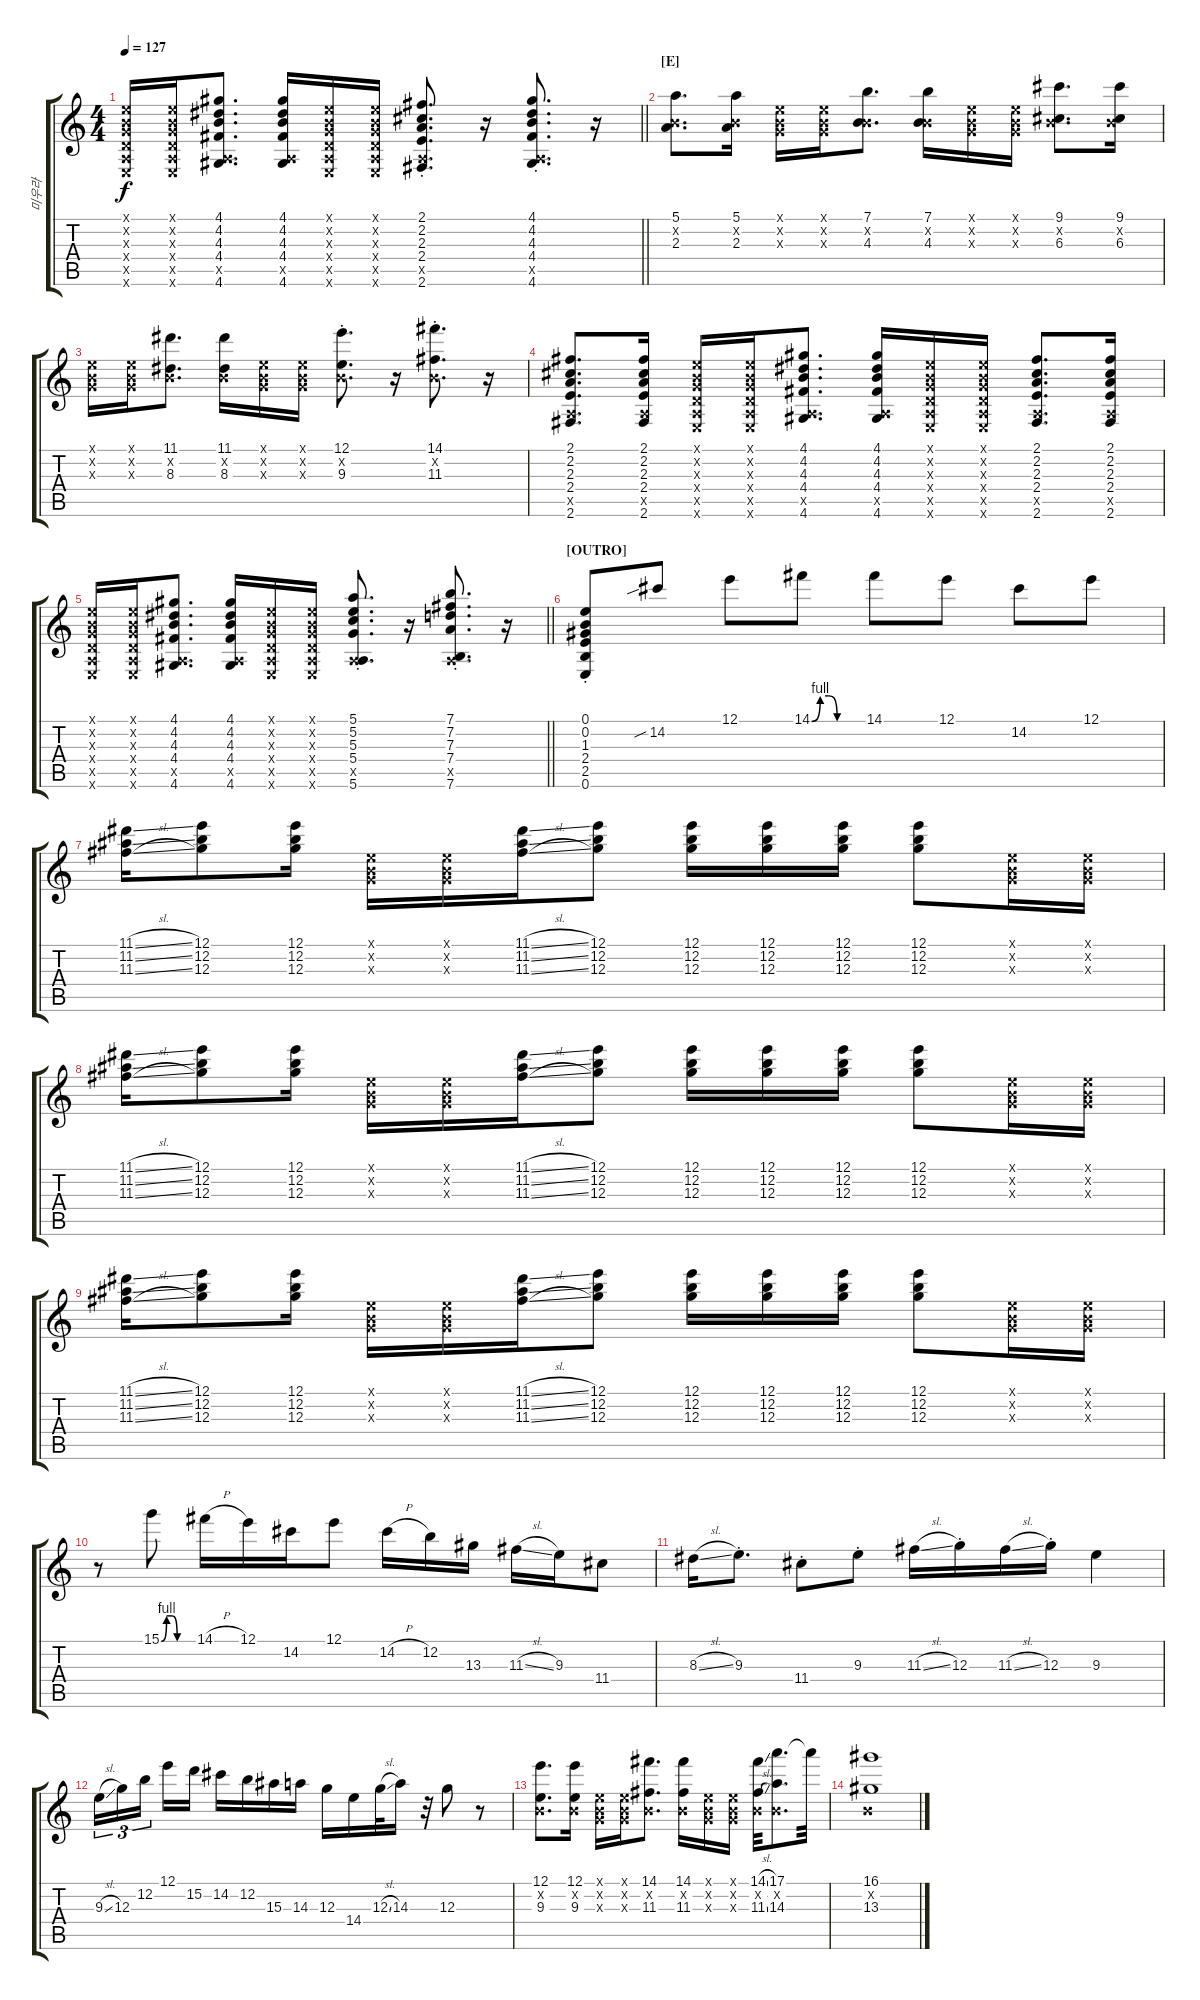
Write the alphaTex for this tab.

\track ("미우라" "미우라") {instrument acousticguitarsteel}
\staff {score tabs}
\tuning (E4 B3 G3 D3 A2 E2) {hide}
\ts (4 4)
\tempo 127
\clef g2
\barLineRight lightlight
\ks c
(0.1{x} 0.2{x} 0.3{x} 0.4{x} 0.5{x} 0.6{x}).16{dy f} (0.1{x} 0.2{x} 0.3{x} 0.4{x} 0.5{x} 0.6{x}).16 (4.1 4.2 4.3 4.4 0.5{x} 4.6).8{d} (4.1 4.2 4.3 4.4 0.5{x} 4.6).16 (0.1{x} 0.2{x} 0.3{x} 0.4{x} 0.5{x} 0.6{x}).16 (0.1{x} 0.2{x} 0.3{x} 0.4{x} 0.5{x} 0.6{x}).16 (2.1{st} 2.2{st} 2.3 2.4{st} 0.5{x} 2.6{st}).8{d} r.16 (4.1{st} 4.2{st} 4.3{st} 4.4{st} 0.5{x} 4.6{st}).8{d} r.16 |
\section ("" "[E]")
(5.1 0.2{x} 2.3).8{d} (5.1 0.2{x} 2.3).16 (0.1{x} 0.2{x} 0.3{x}).16 (0.1{x} 0.2{x} 0.3{x}).16 (7.1 0.2{x} 4.3).8{d} (7.1 0.2{x} 4.3).16 (0.1{x} 0.2{x} 0.3{x}).16 (0.1{x} 0.2{x} 0.3{x}).16 (9.1 0.2{x} 6.3).8{d} (9.1 0.2{x} 6.3).16 |
(0.1{x} 0.2{x} 0.3{x}).16 (0.1{x} 0.2{x} 0.3{x}).16 (11.1 0.2{x} 8.3).8{d} (11.1 0.2{x} 8.3).16 (0.1{x} 0.2{x} 0.3{x}).16 (0.1{x} 0.2{x} 0.3{x}).16 (12.1{st} 0.2{x} 9.3{st}).8{d} r.16 (14.1{st} 0.2{x} 11.3{st}).8{d} r.16 |
(2.1 2.2 2.3 2.4 0.5{x} 2.6).8{d} (2.1 2.2 2.3 2.4 0.5{x} 2.6).16 (0.1{x} 0.2{x} 0.3{x} 0.4{x} 0.5{x} 0.6{x}).16 (0.1{x} 0.2{x} 0.3{x} 0.4{x} 0.5{x} 0.6{x}).16 (4.1 4.2 4.3 4.4 0.5{x} 4.6).8{d} (4.1 4.2 4.3 4.4 0.5{x} 4.6).16 (0.1{x} 0.2{x} 0.3{x} 0.4{x} 0.5{x} 0.6{x}).16 (0.1{x} 0.2{x} 0.3{x} 0.4{x} 0.5{x} 0.6{x}).16 (2.1 2.2 2.3 2.4 0.5{x} 2.6).8{d} (2.1 2.2 2.3 2.4 0.5{x} 2.6).16 |
\barLineRight lightlight
(0.1{x} 0.2{x} 0.3{x} 0.4{x} 0.5{x} 0.6{x}).16 (0.1{x} 0.2{x} 0.3{x} 0.4{x} 0.5{x} 0.6{x}).16 (4.1 4.2 4.3 4.4 0.5{x} 4.6).8{d} (4.1 4.2 4.3 4.4 0.5{x} 4.6).16 (0.1{x} 0.2{x} 0.3{x} 0.4{x} 0.5{x} 0.6{x}).16 (0.1{x} 0.2{x} 0.3{x} 0.4{x} 0.5{x} 0.6{x}).16 (5.1{st} 5.2{st} 5.3 5.4{st} 0.5{x} 5.6{st}).8{d} r.16 (7.1{st} 7.2{st} 7.3{st} 7.4{st} 0.5{x} 7.6{st}).8{d} r.16 |
\section ("" "[OUTRO]")
(0.1{st} 0.2{st} 1.3{st} 2.4{st} 2.5{st} 0.6{st}).8 14.2{sib}.8 12.1.8 14.1{be (custom 0 0 10 4 20 4 30 0 60 0)}.8 14.1.8 12.1.8 14.2.8 12.1.8 |
(11.1{sl} 11.2{sl} 11.3{sl}).16 (12.1 12.2 12.3).8 (12.1 12.2 12.3).16 (0.1{x} 0.2{x} 0.3{x}).16 (0.1{x} 0.2{x} 0.3{x}).16 (11.1{sl} 11.2{sl} 11.3{sl}).16 (12.1 12.2 12.3).8 (12.1 12.2 12.3).16 (12.1 12.2 12.3).16 (12.1 12.2 12.3).16 (12.1 12.2 12.3).8 (0.1{x} 0.2{x} 0.3{x}).16 (0.1{x} 0.2{x} 0.3{x}).16 |
(11.1{sl} 11.2{sl} 11.3{sl}).16 (12.1 12.2 12.3).8 (12.1 12.2 12.3).16 (0.1{x} 0.2{x} 0.3{x}).16 (0.1{x} 0.2{x} 0.3{x}).16 (11.1{sl} 11.2{sl} 11.3{sl}).16 (12.1 12.2 12.3).8 (12.1 12.2 12.3).16 (12.1 12.2 12.3).16 (12.1 12.2 12.3).16 (12.1 12.2 12.3).8 (0.1{x} 0.2{x} 0.3{x}).16 (0.1{x} 0.2{x} 0.3{x}).16 |
(11.1{sl} 11.2{sl} 11.3{sl}).16 (12.1 12.2 12.3).8 (12.1 12.2 12.3).16 (0.1{x} 0.2{x} 0.3{x}).16 (0.1{x} 0.2{x} 0.3{x}).16 (11.1{sl} 11.2{sl} 11.3{sl}).16 (12.1 12.2 12.3).8 (12.1 12.2 12.3).16 (12.1 12.2 12.3).16 (12.1 12.2 12.3).16 (12.1 12.2 12.3).8 (0.1{x} 0.2{x} 0.3{x}).16 (0.1{x} 0.2{x} 0.3{x}).16 |
r.8 15.1{be (custom 0 0 10 4 20 4 30 0 60 0)}.8 14.1{h}.16 12.1.16 14.2.16 12.1.8 14.2{h}.16 12.2.16 13.3.16 11.3{sl}.16 9.3.16 11.4.8 |
8.3{sl}.16 9.3{st}.8{d} 11.4{st}.8 9.3{st}.8 11.3{sl}.16 12.3{st}.16 11.3{sl}.16 12.3{st}.16 9.3.4 |
9.3{sl}.16{tu (3 2)} 12.3.16{tu (3 2)} 12.2.16{tu (3 2) beam splitsecondary} 12.1.16 15.2.16 14.2.16 12.2.16 15.3.16 14.3.16 12.3.16 14.4.16 12.3{sl}.32 14.3.16 r.32 12.3.8 r.8 |
(12.1 0.2{x} 9.3).8{d} (12.1 0.2{x} 9.3).16 (0.1{x} 0.2{x} 0.3{x}).16 (0.1{x} 0.2{x} 0.3{x}).16 (14.1 0.2{x} 11.3).8{d} (14.1 0.2{x} 11.3).16 (0.1{x} 0.2{x} 0.3{x}).16 (0.1{x} 0.2{x} 0.3{x}).16 (14.1{sl} 0.2{x} 11.3{sl}).32 (17.1 0.2{x} 14.3).8{d} 17.1{t}.32 |
(16.1 0.2{x} 13.3).1
